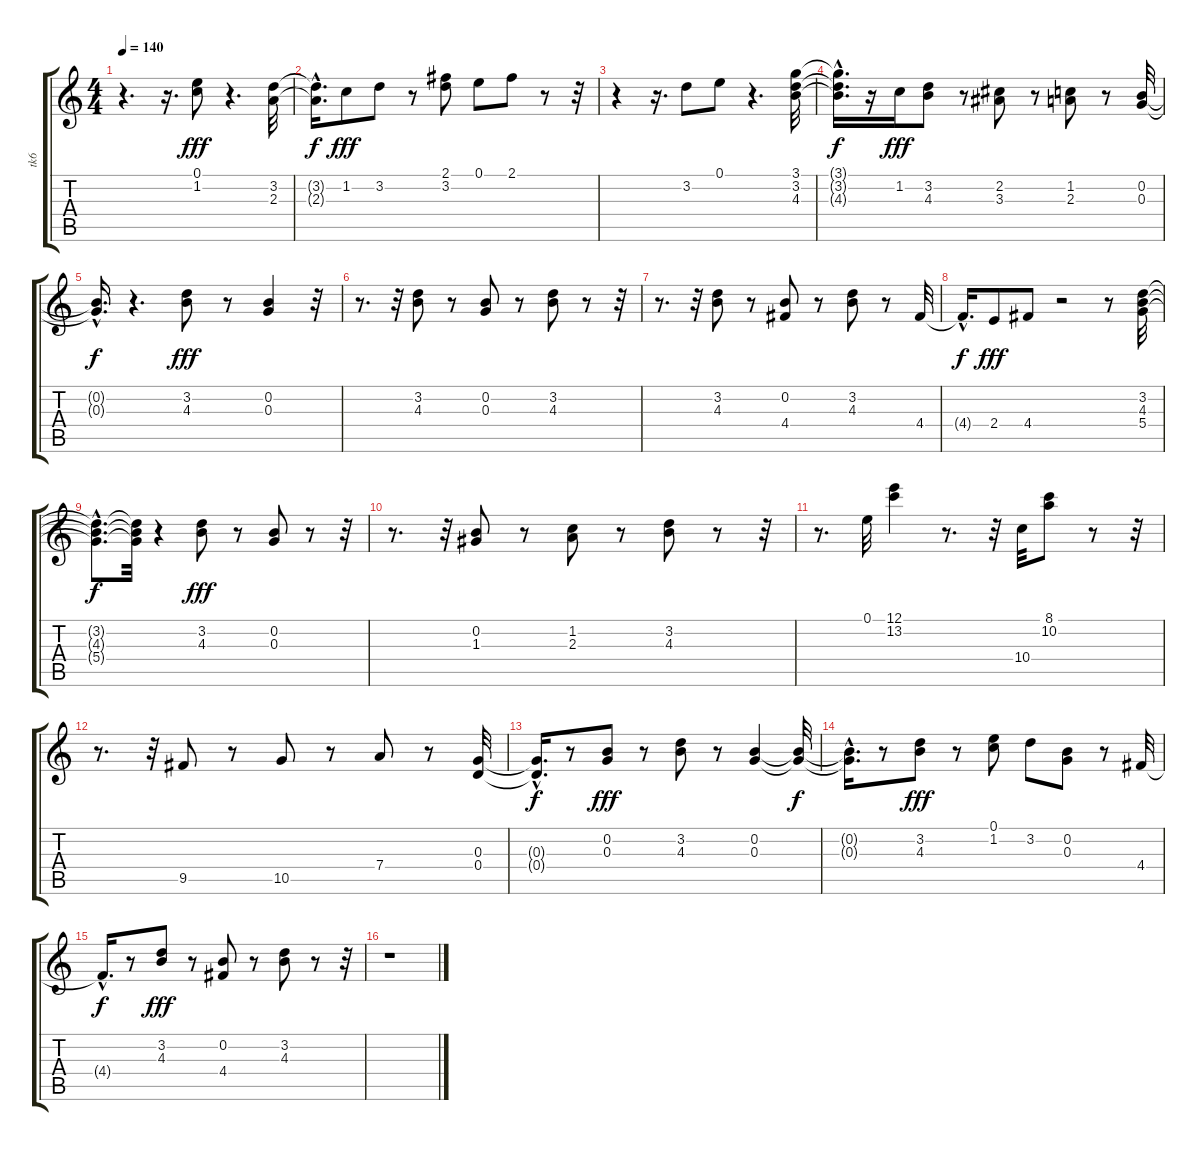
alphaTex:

\track ("tk6" "tk6") {instrument guitarharmonics}
\staff {score tabs}
\tuning (E4 B3 G3 D3 A2 E2) {hide}
\ts (4 4)
\tempo 140
\clef g2
\ks c
r.4{d dy fff} r.16{d} (0.1 1.2).8 r.4{d} (3.2 2.3).32 |
(3.2{hac t} 2.3{hac t}).16{d dy f} 1.2.8{dy fff} 3.2.8 r.8 (2.1 3.2).8 0.1.8 2.1.8 r.8 r.32 |
r.4 r.16{d} 3.2.8 0.1.8 r.4{d} (3.1 3.2 4.3).32 |
(3.1{hac t} 3.2{hac t} 4.3{hac t}).16{d dy f} r.16 1.2.16{dy fff} (3.2 4.3).8 r.8 (2.2 3.3).8 r.8 (1.2 2.3).8 r.8 (0.2 0.3).32 |
(0.2{hac t} 0.3{hac t}).16{d dy f} r.4{d} (3.2 4.3).8{dy fff} r.8 (0.2 0.3).4 r.32 |
r.8{d} r.32 (3.2 4.3).8 r.8 (0.2 0.3).8 r.8 (3.2 4.3).8 r.8 r.32 |
r.8{d} r.32 (3.2 4.3).8 r.8 (0.2 4.4).8 r.8 (3.2 4.3).8 r.8 4.4.32 |
4.4{hac t}.16{d dy f} 2.4.8{dy fff} 4.4.8 r.2 r.8 (3.2 4.3 5.4).32 |
(3.2{hac t} 4.3{hac t} 5.4{hac t}).8{d dy f} (3.2{t} 4.3{t} 5.4{t}).32 r.4 (3.2 4.3).8{dy fff} r.8 (0.2 0.3).8 r.8 r.32 |
r.8{d} r.32 (0.2 1.3).8 r.8 (1.2 2.3).8 r.8 (3.2 4.3).8 r.8 r.32 |
r.8{d} 0.1.32 (12.1 13.2).4 r.8{d} r.32 10.4.32 (8.1 10.2).8 r.8 r.32 |
r.8{d} r.32 9.5.8 r.8 10.5.8 r.8 7.4.8 r.8 (0.3 0.4).32 |
(0.3{hac t} 0.4{hac t}).16{d dy f} r.8 (0.2 0.3).8{dy fff} r.8 (3.2 4.3).8 r.8 (0.2 0.3).4 (0.2{t} 0.3{t}).32{dy f} |
(0.2{hac t} 0.3{hac t}).16{d} r.8 (3.2 4.3).8{dy fff} r.8 (0.1 1.2).8 3.2.8 (0.2 0.3).8 r.8 4.4.32 |
4.4{hac t}.16{d dy f} r.8 (3.2 4.3).8{dy fff} r.8 (0.2 4.4).8 r.8 (3.2 4.3).8 r.8 r.32 |
r.1
